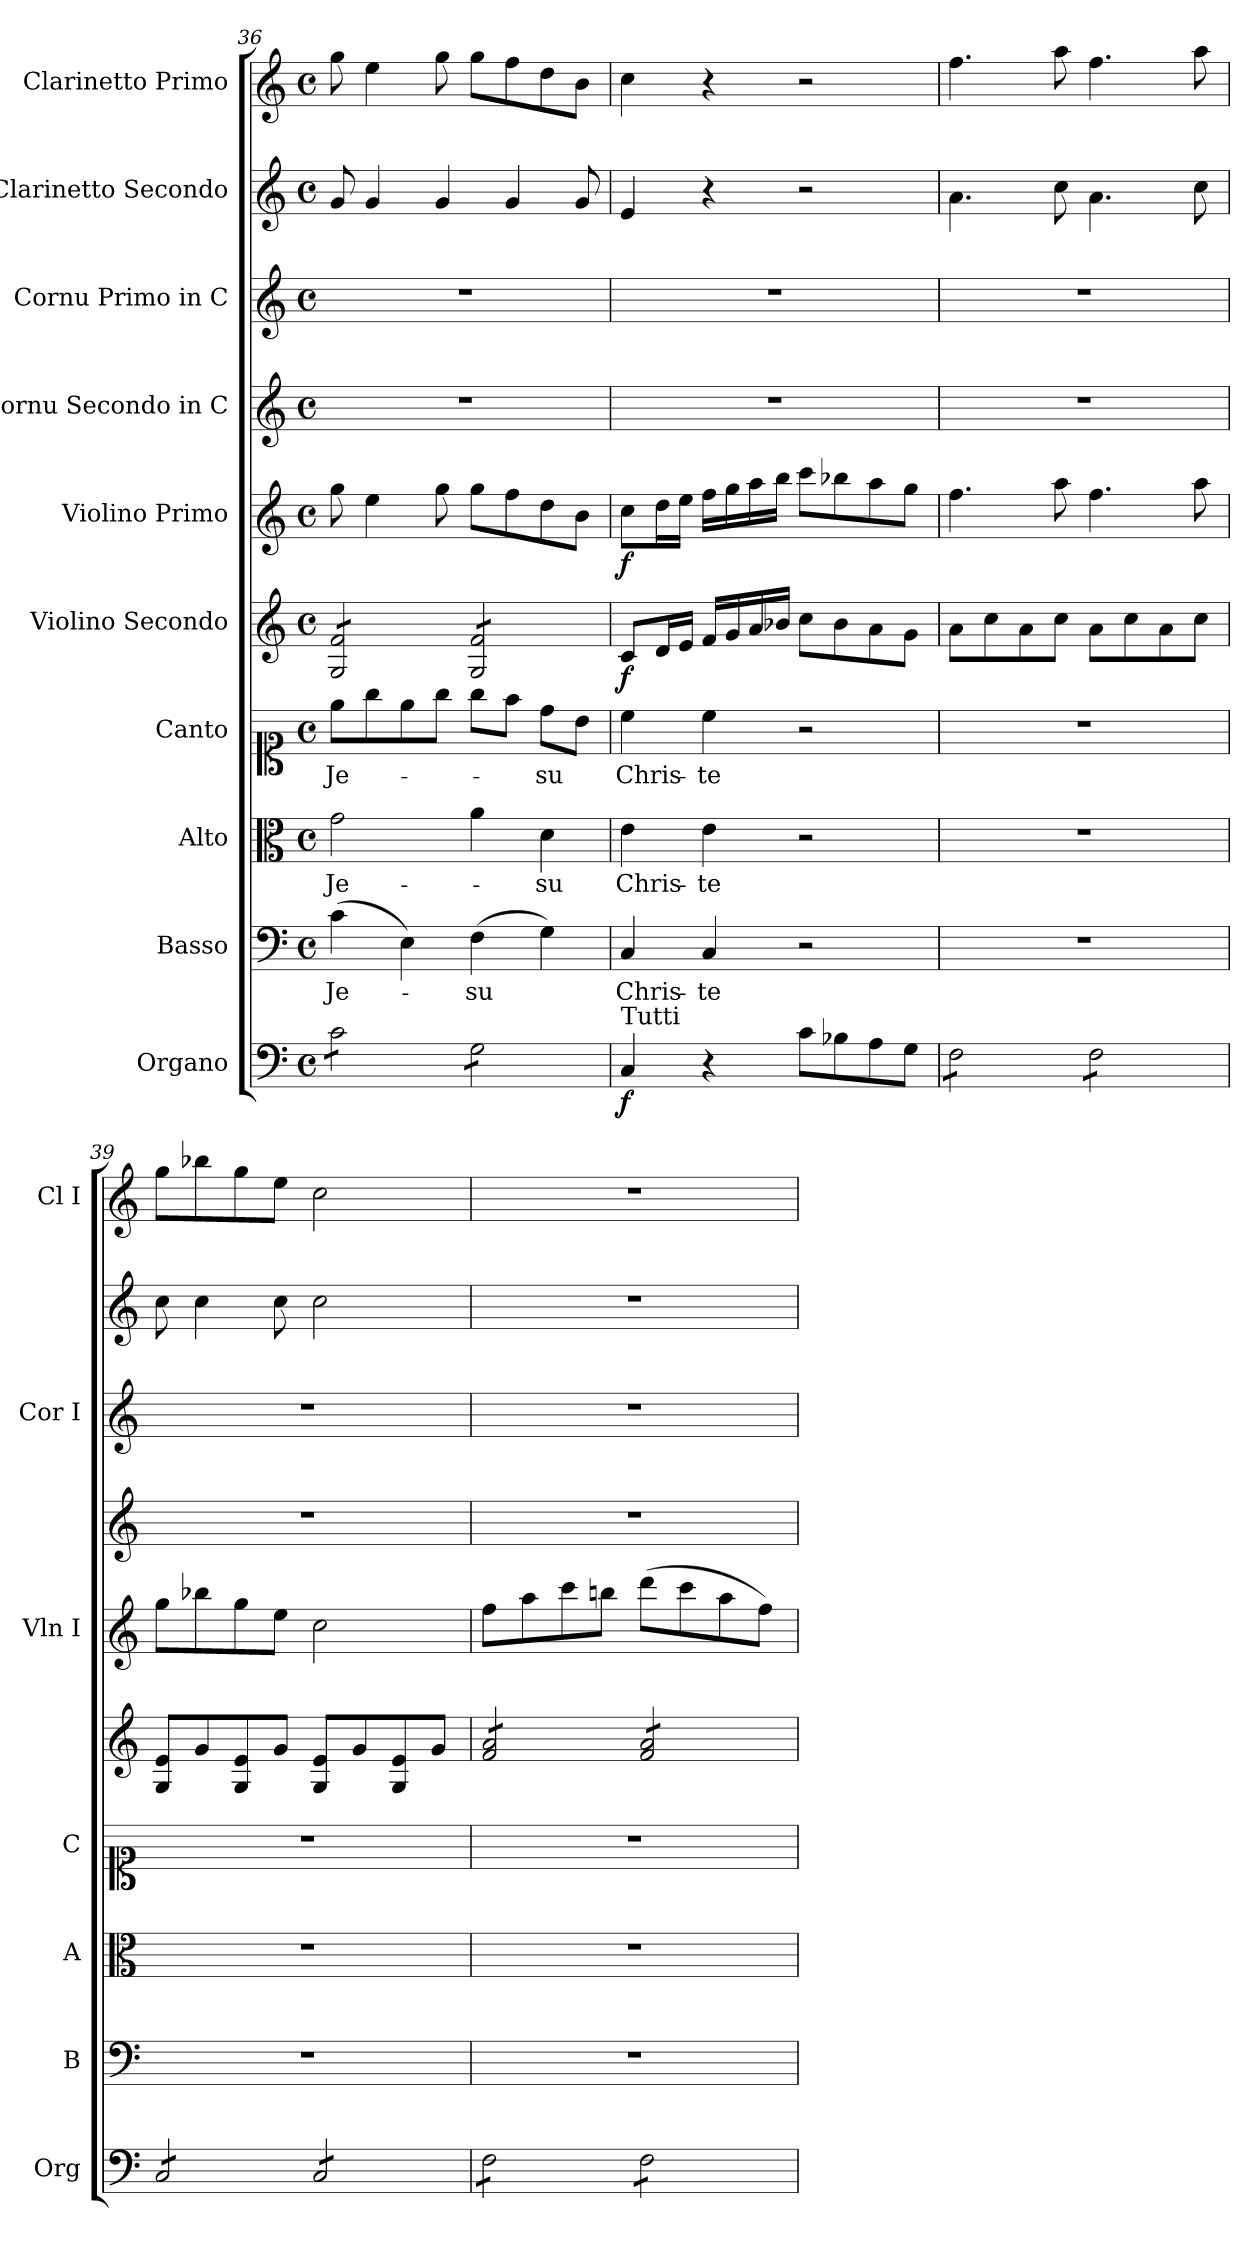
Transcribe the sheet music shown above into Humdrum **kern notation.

**kern	**dynam	**kern	**text	**kern	**text	**kern	**text	**kern	**dynam	**kern	**dynam	**kern	**kern	**kern	**kern
*part10	*part10	*part9	*part9	*part8	*part8	*part7	*part7	*part6	*part6	*part5	*part5	*part4	*part3	*part2	*part1
*staff10	*staff10	*staff9	*staff9	*staff8	*staff8	*staff7	*staff7	*staff6	*staff6	*staff5	*staff5	*staff4	*staff3	*staff2	*staff1
*I"Organo	*	*I"Basso	*	*I"Alto	*	*I"Canto	*	*I"Violino Secondo	*	*I"Violino Primo	*	*I"Cornu Secondo in C	*I"Cornu Primo in C	*I"Clarinetto Secondo	*I"Clarinetto Primo
*I'Org	*	*I'B	*	*I'A	*	*I'C	*	*	*	*I'Vln I	*	*	*I'Cor I	*	*I'Cl I
*clefF4	*	*clefF4	*	*clefC3	*	*clefC1	*	*clefG2	*	*clefG2	*	*clefG2	*clefG2	*clefG2	*clefG2
*k[]	*	*k[]	*	*k[]	*	*k[]	*	*k[]	*	*k[]	*	*k[]	*k[]	*k[]	*k[]
*M4/4	*	*M4/4	*	*M4/4	*	*M4/4	*	*M4/4	*	*M4/4	*	*M4/4	*M4/4	*M4/4	*M4/4
*met(c)	*	*met(c)	*	*met(c)	*	*met(c)	*	*met(c)	*	*met(c)	*	*met(c)	*met(c)	*met(c)	*met(c)
=36	=36	=36	=36	=36	=36	=36	=36	=36	=36	=36	=36	=36	=36	=36	=36
*tremolo	*	*	*	*	*	*	*	*	*	*	*	*	*	*	*
*	*	*	*	*	*	*	*	*tremolo	*	*	*	*	*	*	*
8cL	.	(>4c	Je-	2g	Je-	8eeL	Je-	8G 8fL	.	8gg	.	1r	1r	8g	8gg
8c	.	.	.	.	.	8gg	.	8G 8f	.	4ee	.	.	.	4g	4ee
8c	.	4E)	.	.	.	8ee	.	8G 8f	.	.	.	.	.	.	.
8cJ	.	.	.	.	.	8ggJ	.	8G 8fJ	.	8gg	.	.	.	4g	8gg
8GL	.	(>4F	-su	4a	.	8ggL	.	8G 8fL	.	8ggL	.	.	.	.	8ggL
8G	.	.	.	.	.	8ffJ	.	8G 8f	.	8ff	.	.	.	4g	8ff
8G	.	4G)	.	4d	-su	8ddL	-su	8G 8f	.	8dd	.	.	.	.	8dd
8GJ	.	.	.	.	.	8bJ	.	8G 8fJ	.	8bJ	.	.	.	8g	8bJ
*	*	*	*	*	*	*	*	*Xtremolo	*	*	*	*	*	*	*
*Xtremolo	*	*	*	*	*	*	*	*	*	*	*	*	*	*	*
=37	=37	=37	=37	=37	=37	=37	=37	=37	=37	=37	=37	=37	=37	=37	=37
!LO:TX:a:t=Tutti	!	!	!	!	!	!	!	!	!	!	!	!	!	!	!
4C	f	4C	Chris-	4e	Chris-	4cc	Chris-	8cL	f	8ccL	f	1r	1r	4e	4cc
.	.	.	.	.	.	.	.	16dL	.	16ddL	.	.	.	.	.
.	.	.	.	.	.	.	.	16eJJ	.	16eeJJ	.	.	.	.	.
4r	.	4C	-te	4e	-te	4cc	-te	16fLL	.	16ffLL	.	.	.	4r	4r
.	.	.	.	.	.	.	.	16g	.	16gg	.	.	.	.	.
.	.	.	.	.	.	.	.	16a	.	16aa	.	.	.	.	.
.	.	.	.	.	.	.	.	16b-XJJ	.	16bbJJ	.	.	.	.	.
8cL	.	2r	.	2r	.	2r	.	8cc\L	.	8cccL	.	.	.	2r	2r
8B-X	.	.	.	.	.	.	.	8b-	.	8bb-X	.	.	.	.	.
8A	.	.	.	.	.	.	.	8a	.	8aa	.	.	.	.	.
8GJ	.	.	.	.	.	.	.	8gJ	.	8ggJ	.	.	.	.	.
=38	=38	=38	=38	=38	=38	=38	=38	=38	=38	=38	=38	=38	=38	=38	=38
*tremolo	*	*	*	*	*	*	*	*	*	*	*	*	*	*	*
8FL	.	1r	.	1r	.	1r	.	8aL	.	4.ff	.	1r	1r	4.a\	4.ff
8F	.	.	.	.	.	.	.	8cc	.	.	.	.	.	.	.
8F	.	.	.	.	.	.	.	8a	.	.	.	.	.	.	.
8FJ	.	.	.	.	.	.	.	8ccJ	.	8aa	.	.	.	8cc	8aa
8FL	.	.	.	.	.	.	.	8aL	.	4.ff	.	.	.	4.a\	4.ff
8F	.	.	.	.	.	.	.	8cc	.	.	.	.	.	.	.
8F	.	.	.	.	.	.	.	8a	.	.	.	.	.	.	.
8FJ	.	.	.	.	.	.	.	8ccJ	.	8aa	.	.	.	8cc	8aa
=39	=39	=39	=39	=39	=39	=39	=39	=39	=39	=39	=39	=39	=39	=39	=39
8CL	.	1r	.	1r	.	1r	.	8G 8eL	.	8ggL	.	1r	1r	8cc	8ggL
8C	.	.	.	.	.	.	.	8g	.	8bb-X	.	.	.	4cc	8bb-X
8C	.	.	.	.	.	.	.	8G 8e	.	8gg	.	.	.	.	8gg
8CJ	.	.	.	.	.	.	.	8gJ	.	8eeJ	.	.	.	8cc	8eeJ
8CL	.	.	.	.	.	.	.	8G 8eL	.	2cc	.	.	.	2cc	2cc
8C	.	.	.	.	.	.	.	8g	.	.	.	.	.	.	.
8C	.	.	.	.	.	.	.	8G 8e	.	.	.	.	.	.	.
8CJ	.	.	.	.	.	.	.	8gJ	.	.	.	.	.	.	.
=40	=40	=40	=40	=40	=40	=40	=40	=40	=40	=40	=40	=40	=40	=40	=40
*	*	*	*	*	*	*	*	*tremolo	*	*	*	*	*	*	*
8FL	.	1r	.	1r	.	1r	.	8f 8aL	.	8ffL	.	1r	1r	1r	1r
8F	.	.	.	.	.	.	.	8f 8a	.	8aa	.	.	.	.	.
8F	.	.	.	.	.	.	.	8f 8a	.	8ccc	.	.	.	.	.
8FJ	.	.	.	.	.	.	.	8f 8aJ	.	8bbnJ	.	.	.	.	.
8FL	.	.	.	.	.	.	.	8f 8aL	.	(>8dddL	.	.	.	.	.
8F	.	.	.	.	.	.	.	8f 8a	.	8ccc	.	.	.	.	.
8F	.	.	.	.	.	.	.	8f 8a	.	8aa	.	.	.	.	.
8FJ	.	.	.	.	.	.	.	8f 8aJ	.	8ffJ)	.	.	.	.	.
*	*	*	*	*	*	*	*	*Xtremolo	*	*	*	*	*	*	*
*Xtremolo	*	*	*	*	*	*	*	*	*	*	*	*	*	*	*
=	=	=	=	=	=	=	=	=	=	=	=	=	=	=	=
*-	*-	*-	*-	*-	*-	*-	*-	*-	*-	*-	*-	*-	*-	*-	*-
